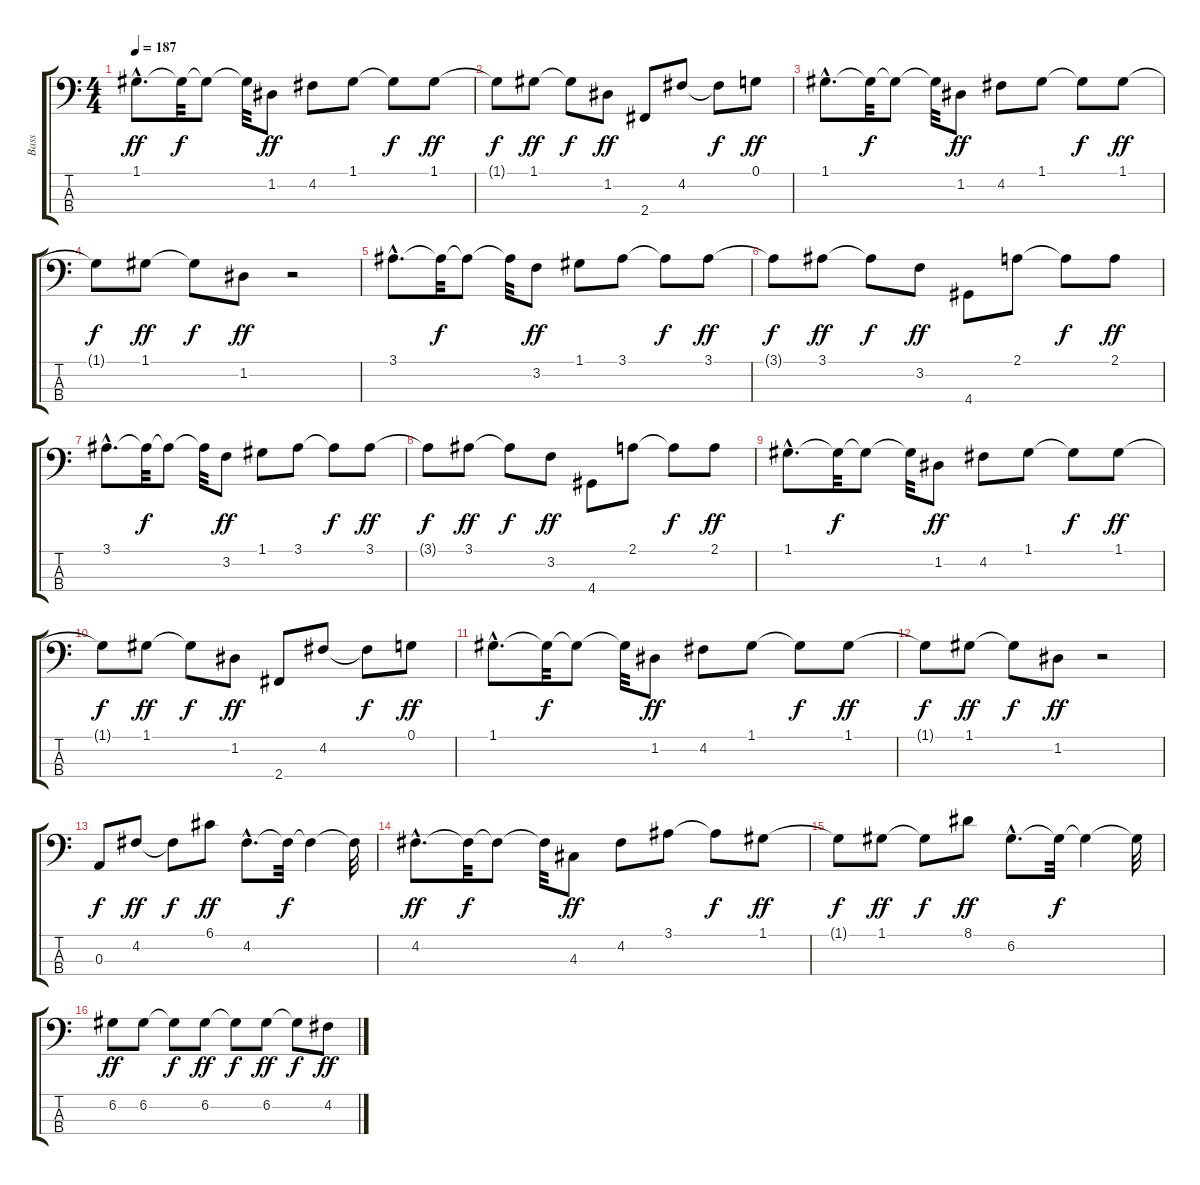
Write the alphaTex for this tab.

\track ("Bass" "Bass") {instrument slapbass1}
\staff {score tabs}
\tuning (G2 D2 A1 E1) {hide}
\ts (4 4)
\tempo 187
\clef f4
\ks c
1.1{hac}.8{d dy ff} 1.1{t}.32{dy f} 1.1{t}.8 1.1{t}.32 1.2.8{dy ff} 4.2.8 1.1.8 1.1{t}.8{dy f} 1.1.8{dy ff} |
1.1{t}.8{dy f} 1.1.8{dy ff} 1.1{t}.8{dy f} 1.2.8{dy ff} 2.4.8 4.2.8 4.2{t}.8{dy f} 0.1.8{dy ff} |
1.1{hac}.8{d} 1.1{t}.32{dy f} 1.1{t}.8 1.1{t}.32 1.2.8{dy ff} 4.2.8 1.1.8 1.1{t}.8{dy f} 1.1.8{dy ff} |
1.1{t}.8{dy f} 1.1.8{dy ff} 1.1{t}.8{dy f} 1.2.8{dy ff} r.2 |
3.1{hac}.8{d} 3.1{t}.32{dy f} 3.1{t}.8 3.1{t}.32 3.2.8{dy ff} 1.1.8 3.1.8 3.1{t}.8{dy f} 3.1.8{dy ff} |
3.1{t}.8{dy f} 3.1.8{dy ff} 3.1{t}.8{dy f} 3.2.8{dy ff} 4.4.8 2.1.8 2.1{t}.8{dy f} 2.1.8{dy ff} |
3.1{hac}.8{d} 3.1{t}.32{dy f} 3.1{t}.8 3.1{t}.32 3.2.8{dy ff} 1.1.8 3.1.8 3.1{t}.8{dy f} 3.1.8{dy ff} |
3.1{t}.8{dy f} 3.1.8{dy ff} 3.1{t}.8{dy f} 3.2.8{dy ff} 4.4.8 2.1.8 2.1{t}.8{dy f} 2.1.8{dy ff} |
1.1{hac}.8{d} 1.1{t}.32{dy f} 1.1{t}.8 1.1{t}.32 1.2.8{dy ff} 4.2.8 1.1.8 1.1{t}.8{dy f} 1.1.8{dy ff} |
1.1{t}.8{dy f} 1.1.8{dy ff} 1.1{t}.8{dy f} 1.2.8{dy ff} 2.4.8 4.2.8 4.2{t}.8{dy f} 0.1.8{dy ff} |
1.1{hac}.8{d} 1.1{t}.32{dy f} 1.1{t}.8 1.1{t}.32 1.2.8{dy ff} 4.2.8 1.1.8 1.1{t}.8{dy f} 1.1.8{dy ff} |
1.1{t}.8{dy f} 1.1.8{dy ff} 1.1{t}.8{dy f} 1.2.8{dy ff} r.2 |
0.3.8{dy f} 4.2.8{dy ff} 4.2{t}.8{dy f} 6.1.8{dy ff} 4.2{hac}.8{d} 4.2{t}.32{dy f} 4.2{t}.4 4.2{t}.32 |
4.2{hac}.8{d dy ff} 4.2{t}.32{dy f} 4.2{t}.8 4.2{t}.32 4.3.8{dy ff} 4.2.8 3.1.8 3.1{t}.8{dy f} 1.1.8{dy ff} |
1.1{t}.8{dy f} 1.1.8{dy ff} 1.1{t}.8{dy f} 8.1.8{dy ff} 6.2{hac}.8{d} 6.2{t}.32{dy f} 6.2{t}.4 6.2{t}.32 |
6.2.8{dy ff} 6.2.8 6.2{t}.8{dy f} 6.2.8{dy ff} 6.2{t}.8{dy f} 6.2.8{dy ff} 6.2{t}.8{dy f} 4.2.8{dy ff}
